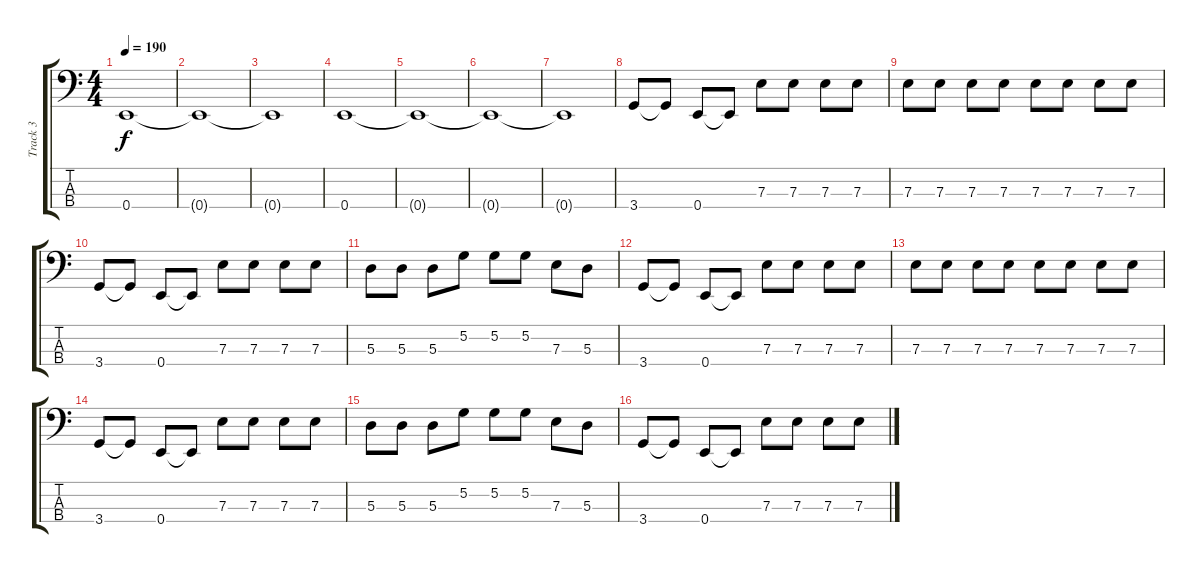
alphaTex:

\track ("Track 3" "Track 3") {instrument electricbassfinger}
\staff {score tabs}
\tuning (G2 D2 A1 E1) {hide}
\ts (4 4)
\tempo 190
\clef f4
\ks c
0.4{t}.1{dy f} |
0.4{t}.1 |
0.4{t}.1 |
0.4.1 |
0.4{t}.1 |
0.4{t}.1 |
0.4{t}.1 |
3.4.8 3.4{t}.8 0.4.8 0.4{t}.8 7.3.8 7.3.8 7.3.8 7.3.8 |
7.3.8 7.3.8 7.3.8 7.3.8 7.3.8 7.3.8 7.3.8 7.3.8 |
3.4.8 3.4{t}.8 0.4.8 0.4{t}.8 7.3.8 7.3.8 7.3.8 7.3.8 |
5.3.8 5.3.8 5.3.8 5.2.8 5.2.8 5.2.8 7.3.8 5.3.8 |
3.4.8 3.4{t}.8 0.4.8 0.4{t}.8 7.3.8 7.3.8 7.3.8 7.3.8 |
7.3.8 7.3.8 7.3.8 7.3.8 7.3.8 7.3.8 7.3.8 7.3.8 |
3.4.8 3.4{t}.8 0.4.8 0.4{t}.8 7.3.8 7.3.8 7.3.8 7.3.8 |
5.3.8 5.3.8 5.3.8 5.2.8 5.2.8 5.2.8 7.3.8 5.3.8 |
3.4.8 3.4{t}.8 0.4.8 0.4{t}.8 7.3.8 7.3.8 7.3.8 7.3.8
